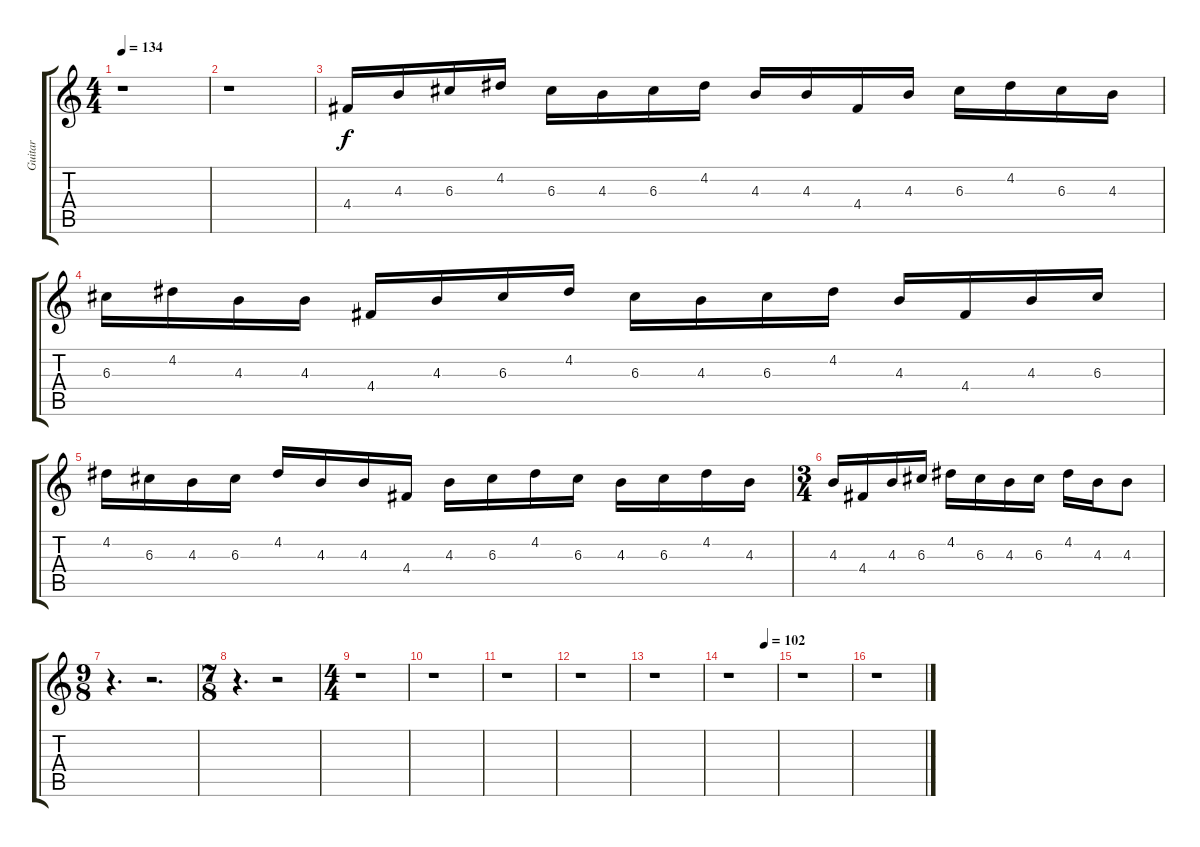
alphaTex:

\track ("Guitar" "Guitar") {instrument distortionguitar}
\staff {score tabs}
\tuning (E4 B3 G3 D3 A2 E2) {hide}
\ts (4 4)
\tempo 134
\clef g2
\ks c
r.1{dy f} |
r.1 |
4.4.16 4.3.16 6.3.16 4.2.16 6.3.16 4.3.16 6.3.16 4.2.16 4.3.16 4.3.16 4.4.16 4.3.16 6.3.16 4.2.16 6.3.16 4.3.16 |
6.3.16 4.2.16 4.3.16 4.3.16 4.4.16 4.3.16 6.3.16 4.2.16 6.3.16 4.3.16 6.3.16 4.2.16 4.3.16 4.4.16 4.3.16 6.3.16 |
4.2.16 6.3.16 4.3.16 6.3.16 4.2.16 4.3.16 4.3.16 4.4.16 4.3.16 6.3.16 4.2.16 6.3.16 4.3.16 6.3.16 4.2.16 4.3.16 |
\ts (3 4)
4.3.16 4.4.16 4.3.16 6.3.16 4.2.16 6.3.16 4.3.16 6.3.16 4.2.16 4.3.16 4.3.8 |
\ts (9 8)
r.4{d} r.2{d} |
\ts (7 8)
r.4{d} r.2 |
\ts (4 4)
r.1 |
r.1 |
r.1 |
r.1 |
r.1 |
\tempo (102 0.75)
r.1 |
r.1 |
r.1
